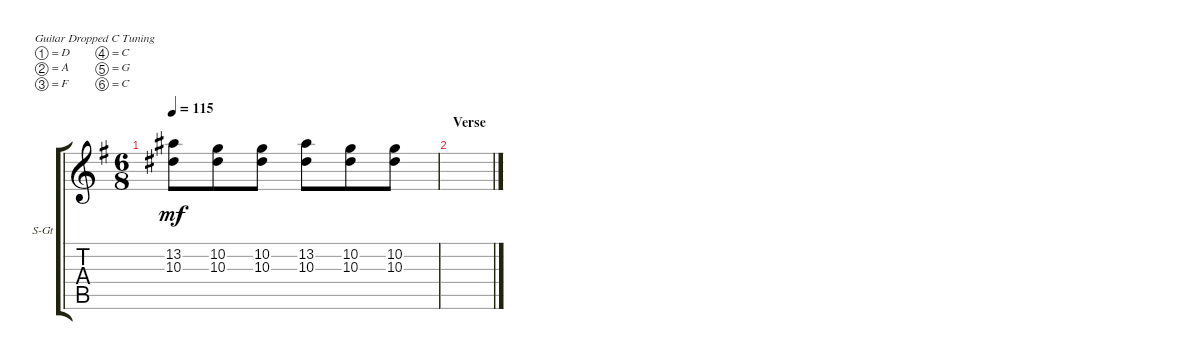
\bracketExtendMode groupsimilarinstruments
\firstSystemTrackNameOrientation horizontal
\otherSystemsTrackNameOrientation horizontal
\track ("Steel Guitar" "S-Gt") {instrument acousticguitarsteel}
\staff {score tabs}
\tuning (D4 A3 F3 C3 G2 C2)
\ts (6 8)
\tempo 115
\clef g2
\ks eminor
(13.2 10.3).8{dy mf} (10.2 10.3).8 (10.2 10.3).8 (13.2 10.3).8 (10.2 10.3).8 (10.2 10.3).8 |
\section ("" "Verse")
